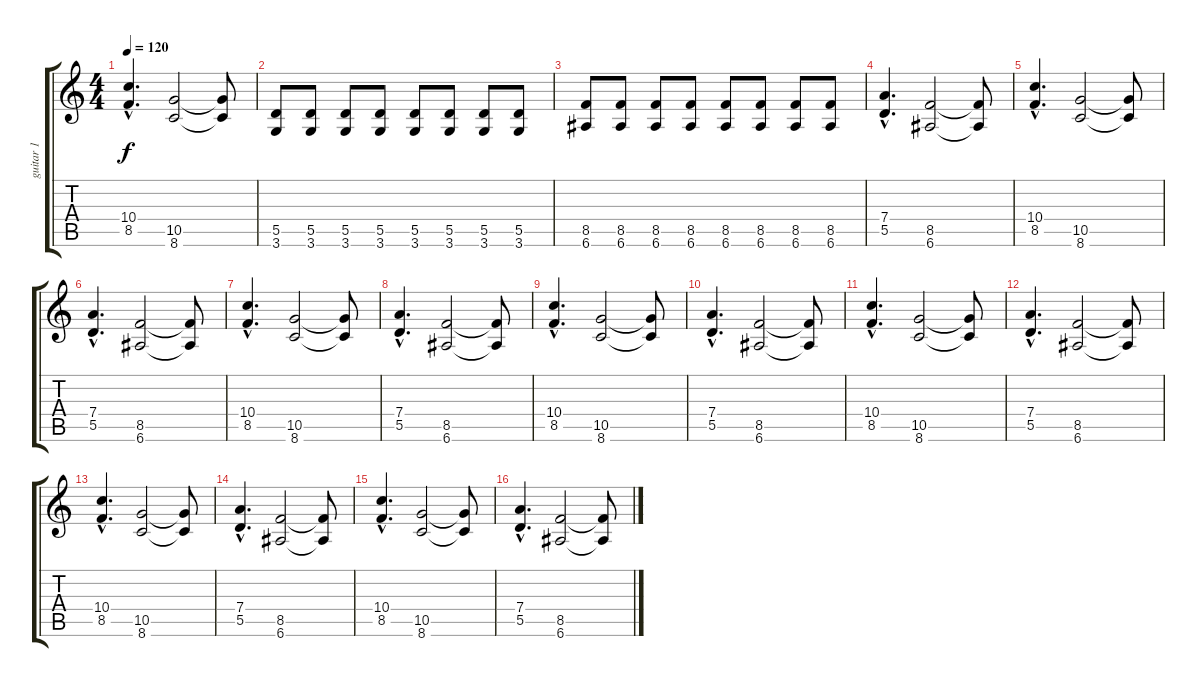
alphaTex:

\track ("guitar 1" "guitar 1") {instrument distortionguitar}
\staff {score tabs}
\tuning (E4 B3 G3 D3 A2 E2) {hide}
\ts (4 4)
\tempo 120
\clef g2
\ks c
(10.4{hac} 8.5{hac}).4{d dy f} (10.5 8.6).2 (10.5{t} 8.6{t}).8 |
(5.5 3.6).8 (5.5 3.6).8 (5.5 3.6).8 (5.5 3.6).8 (5.5 3.6).8 (5.5 3.6).8 (5.5 3.6).8 (5.5 3.6).8 |
(8.5 6.6).8 (8.5 6.6).8 (8.5 6.6).8 (8.5 6.6).8 (8.5 6.6).8 (8.5 6.6).8 (8.5 6.6).8 (8.5 6.6).8 |
(7.4{hac} 5.5{hac}).4{d} (8.5 6.6).2 (8.5{t} 6.6{t}).8 |
(10.4{hac} 8.5{hac}).4{d} (10.5 8.6).2 (10.5{t} 8.6{t}).8 |
(7.4{hac} 5.5{hac}).4{d} (8.5 6.6).2 (8.5{t} 6.6{t}).8 |
(10.4{hac} 8.5{hac}).4{d} (10.5 8.6).2 (10.5{t} 8.6{t}).8 |
(7.4{hac} 5.5{hac}).4{d} (8.5 6.6).2 (8.5{t} 6.6{t}).8 |
(10.4{hac} 8.5{hac}).4{d} (10.5 8.6).2 (10.5{t} 8.6{t}).8 |
(7.4{hac} 5.5{hac}).4{d} (8.5 6.6).2 (8.5{t} 6.6{t}).8 |
(10.4{hac} 8.5{hac}).4{d} (10.5 8.6).2 (10.5{t} 8.6{t}).8 |
(7.4{hac} 5.5{hac}).4{d} (8.5 6.6).2 (8.5{t} 6.6{t}).8 |
(10.4{hac} 8.5{hac}).4{d} (10.5 8.6).2 (10.5{t} 8.6{t}).8 |
(7.4{hac} 5.5{hac}).4{d} (8.5 6.6).2 (8.5{t} 6.6{t}).8 |
(10.4{hac} 8.5{hac}).4{d} (10.5 8.6).2 (10.5{t} 8.6{t}).8 |
(7.4{hac} 5.5{hac}).4{d} (8.5 6.6).2 (8.5{t} 6.6{t}).8
